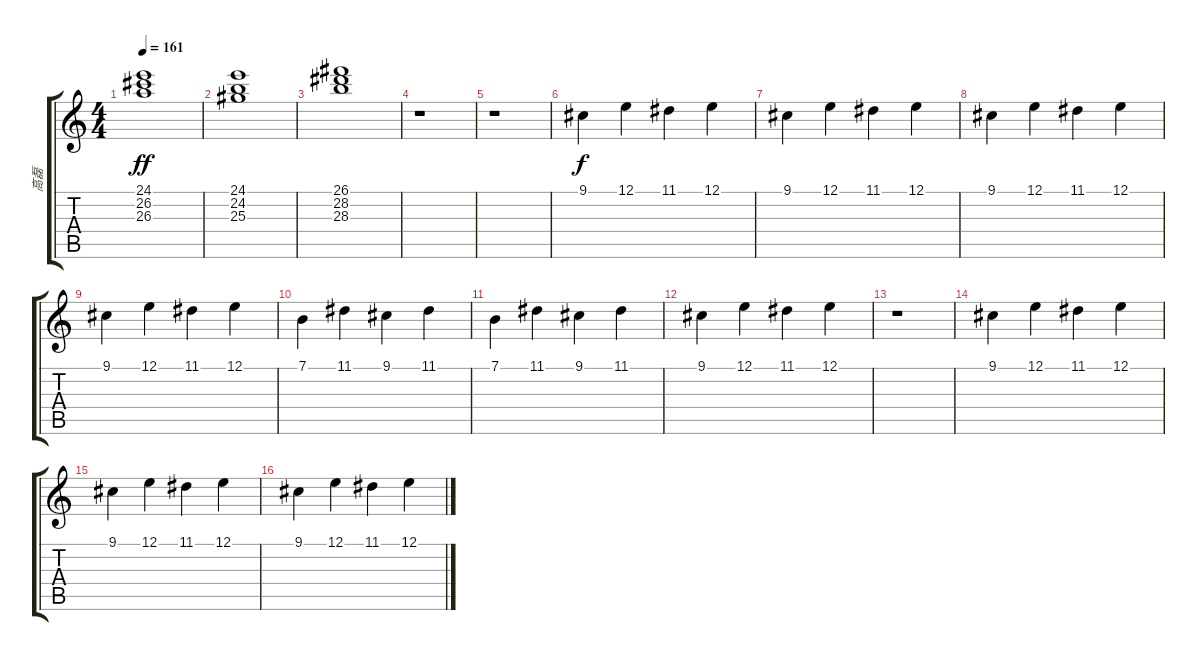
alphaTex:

\track ("高磊" "高磊") {instrument stringensemble2}
\staff {score tabs}
\tuning (E4 B3 G3 D3 A2 E2) {hide}
\ts (4 4)
\tempo 161
\clef g2
\ks c
(24.1 26.2 26.3).1{dy ff} |
(24.1 24.2 25.3).1 |
(26.1 28.2 28.3).1 |
r.1 |
r.1 |
9.1.4{dy f} 12.1.4 11.1.4 12.1.4 |
9.1.4 12.1.4 11.1.4 12.1.4 |
9.1.4 12.1.4 11.1.4 12.1.4 |
9.1.4 12.1.4 11.1.4 12.1.4 |
7.1.4 11.1.4 9.1.4 11.1.4 |
7.1.4 11.1.4 9.1.4 11.1.4 |
9.1.4 12.1.4 11.1.4 12.1.4 |
r.1 |
9.1.4 12.1.4 11.1.4 12.1.4 |
9.1.4 12.1.4 11.1.4 12.1.4 |
9.1.4 12.1.4 11.1.4 12.1.4
